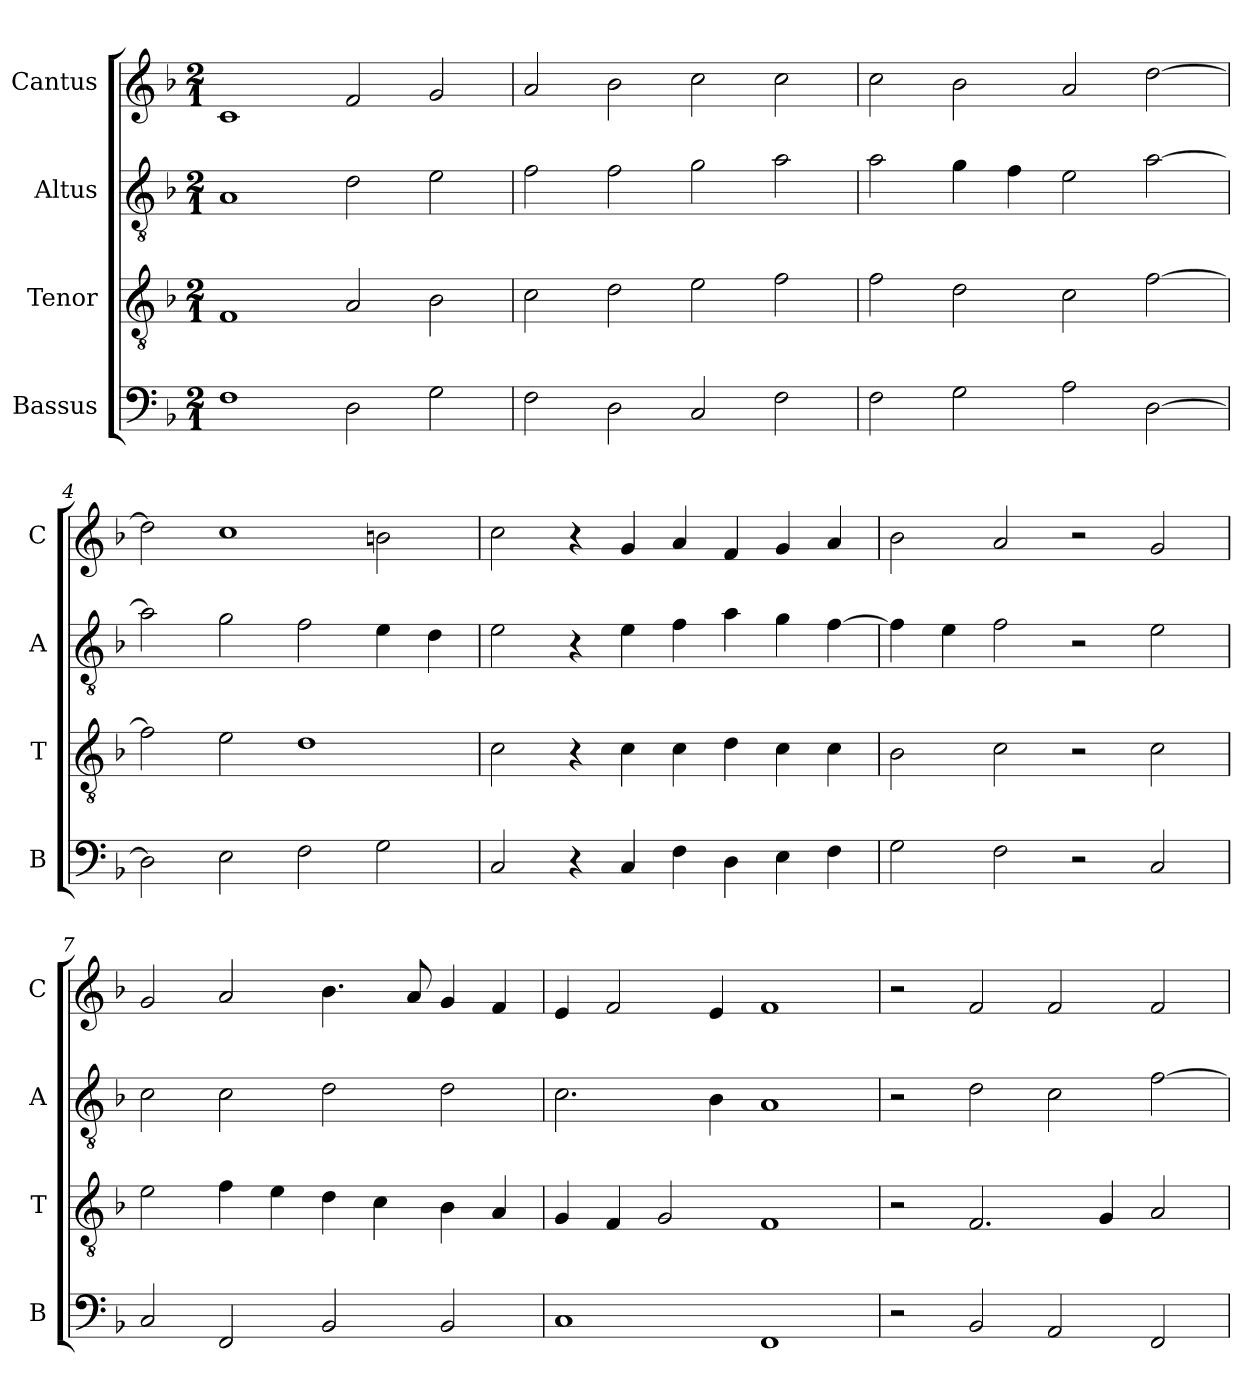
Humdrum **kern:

**kern	**kern	**kern	**kern
*part4	*part3	*part2	*part1
*staff4	*staff3	*staff2	*staff1
*I"Bassus	*I"Tenor	*I"Altus	*I"Cantus
*I'B	*I'T	*I'A	*I'C
*clefF4	*clefGv2	*clefGv2	*clefG2
*k[b-]	*k[b-]	*k[b-]	*k[b-]
*M2/1	*M2/1	*M2/1	*M2/1
=1	=1	=1	=1
1F	1F	1A	1c
2D	2A	2d	2f
2G	2B-	2e	2g
=2	=2	=2	=2
2F	2c	2f	2a
2D	2d	2f	2b-
2C	2e	2g	2cc
2F	2f	2a	2cc
=3	=3	=3	=3
2F	2f	2a	2cc
2G	2d	4g	2b-
.	.	4f	.
2A	2c	2e	2a
[2D	[2f	[2a	[2dd
=4	=4	=4	=4
2D]	2f]	2a]	2dd]
2E	2e	2g	1cc
2F	1d	2f	.
2G	.	4e	2bn
.	.	4d	.
=5	=5	=5	=5
2C	2c	2e	2cc
4r	4r	4r	4r
4C	4c	4e	4g
4F	4c	4f	4a
4D	4d	4a	4f
4E	4c	4g	4g
4F	4c	[4f	4a
=6	=6	=6	=6
2G	2B-	4f]	2b-
.	.	4e	.
2F	2c	2f	2a
2r	2r	2r	2r
2C	2c	2e	2g
=7	=7	=7	=7
2C	2e	2c	2g
2FF	4f	2c	2a
.	4e	.	.
2BB-	4d	2d	4.b-
.	4c	.	.
.	.	.	8a
2BB-	4B-	2d	4g
.	4A	.	4f
=8	=8	=8	=8
1C	4G	2.c	4e
.	4F	.	2f
.	2G	.	.
.	.	4B-	4e
1FF	1F	1A	1f
=9	=9	=9	=9
2r	2r	2r	2r
2BB-	2.F	2d	2f
2AA	.	2c	2f
.	4G	.	.
2FF	2A	[2f	2f
=	=	=	=
*-	*-	*-	*-
